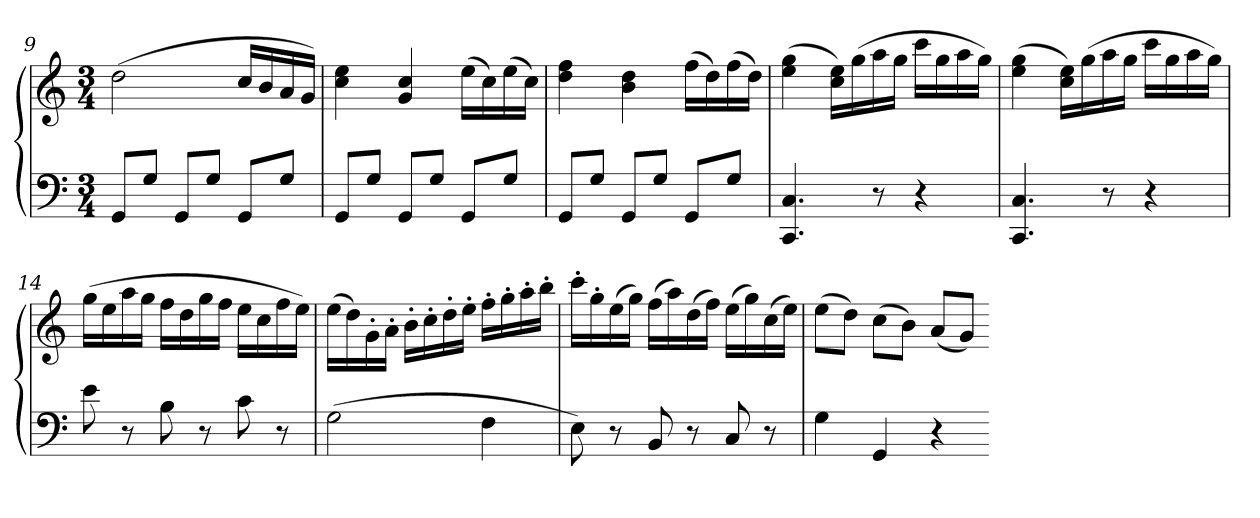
**kern	**kern
*part1	*part1
*staff2	*staff1
*clefF4	*clefG2
*k[]	*k[]
*C:	*C:
*M3/4	*M3/4
=9	=9
8GGL	(2dd
8GJ	.
8GGL	.
8GJ	.
8GGL	16ccLL
.	16b
8GJ	16a
.	16gJJ)
=10	=10
8GGL	4cc 4ee
8GJ	.
8GGL	4g 4cc
8GJ	.
8GGL	(16eeLL
.	16cc)
8GJ	(16ee
.	16ccJJ)
=11	=11
8GGL	4dd 4ff
8GJ	.
8GGL	4b 4dd
8GJ	.
8GGL	(16ffLL
.	16dd)
8GJ	(16ff
.	16ddJJ)
=12	=12
4.CC 4.C	(4ee 4gg
.	16cc 16eeLL)
.	(16gg
8r	16aa
.	16ggJJ
4r	16cccLL
.	16gg
.	16aa
.	16ggJJ)
=13	=13
4.CC 4.C	(4ee 4gg
.	16cc 16eeLL)
.	(16gg
8r	16aa
.	16ggJJ
4r	16cccLL
.	16gg
.	16aa
.	16ggJJ)
=14	=14
8e	(16ggLL
.	16ee
8r	16aa
.	16ggJJ
8B	16ffLL
.	16dd
8r	16gg
.	16ffJJ
8c	16eeLL
.	16cc
8r	16ff
.	16eeJJ)
=15	=15
(2G	(16eeLL
.	16dd)
.	16g'
.	16a'JJ
.	16b'LL
.	16cc'
.	16dd'
.	16ee'JJ
4F	16ff'LL
.	16gg'
.	16aa'
.	16bb'JJ
=16	=16
8E)	16ccc'LL
.	16gg'
8r	(16ee
.	16ggJJ)
8BB	(16ffLL
.	16aa)
8r	(16dd
.	16ffJJ)
8C	(16eeLL
.	16gg)
8r	(16cc
.	16eeJJ)
=17	=17
4G	(8eeL
.	8ddJ)
4GG	(8ccL
.	8bJ)
4r	(8aL
.	8gJ)
=-	=-
*-	*-
